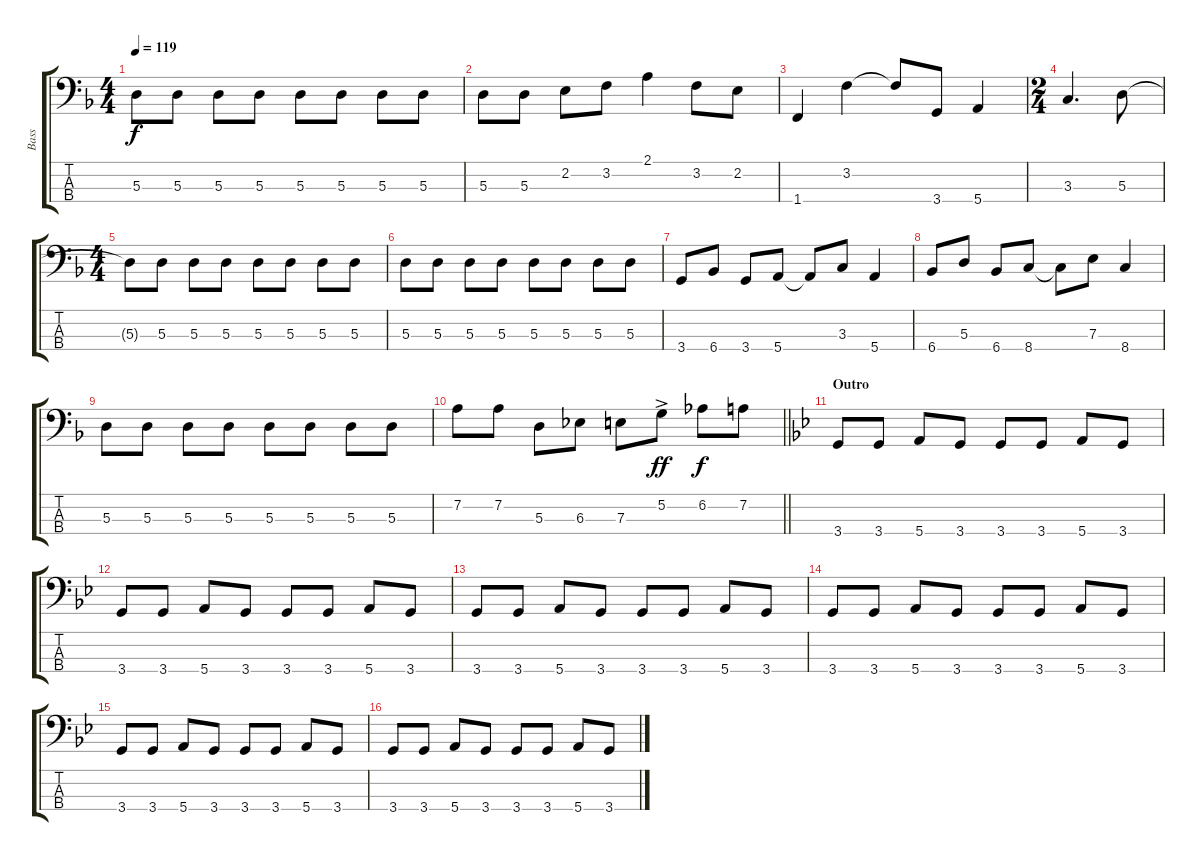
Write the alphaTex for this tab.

\track ("Bass" "Bass") {instrument electricbassfinger}
\staff {score tabs}
\tuning (G2 D2 A1 E1) {hide}
\ts (4 4)
\tempo 119
\clef f4
\ks f
5.3{t}.8{dy f} 5.3.8 5.3.8 5.3.8 5.3.8 5.3.8 5.3.8 5.3.8 |
5.3.8 5.3.8 2.2.8 3.2.8 2.1.4 3.2.8 2.2.8 |
1.4.4 3.2.4 3.2{t}.8 3.4.8 5.4.4 |
\ts (2 4)
3.3.4{d} 5.3.8 |
\ts (4 4)
5.3{t}.8 5.3.8 5.3.8 5.3.8 5.3.8 5.3.8 5.3.8 5.3.8 |
5.3.8 5.3.8 5.3.8 5.3.8 5.3.8 5.3.8 5.3.8 5.3.8 |
3.4.8 6.4.8 3.4.8 5.4.8 5.4{t}.8 3.3.8 5.4.4 |
6.4.8 5.3.8 6.4.8 8.4.8 8.4{t}.8 7.3.8 8.4.4 |
5.3.8 5.3.8 5.3.8 5.3.8 5.3.8 5.3.8 5.3.8 5.3.8 |
\barLineRight lightlight
7.2.8 7.2.8 5.3.8 6.3.8 7.3.8 5.2{ac}.8{dy ff} 6.2.8{dy f} 7.2.8 |
\section ("" "Outro")
\ks bb
3.4.8 3.4.8 5.4.8 3.4.8 3.4.8 3.4.8 5.4.8 3.4.8 |
3.4.8 3.4.8 5.4.8 3.4.8 3.4.8 3.4.8 5.4.8 3.4.8 |
3.4.8 3.4.8 5.4.8 3.4.8 3.4.8 3.4.8 5.4.8 3.4.8 |
3.4.8 3.4.8 5.4.8 3.4.8 3.4.8 3.4.8 5.4.8 3.4.8 |
3.4.8 3.4.8 5.4.8 3.4.8 3.4.8 3.4.8 5.4.8 3.4.8 |
3.4.8 3.4.8 5.4.8 3.4.8 3.4.8 3.4.8 5.4.8 3.4.8
